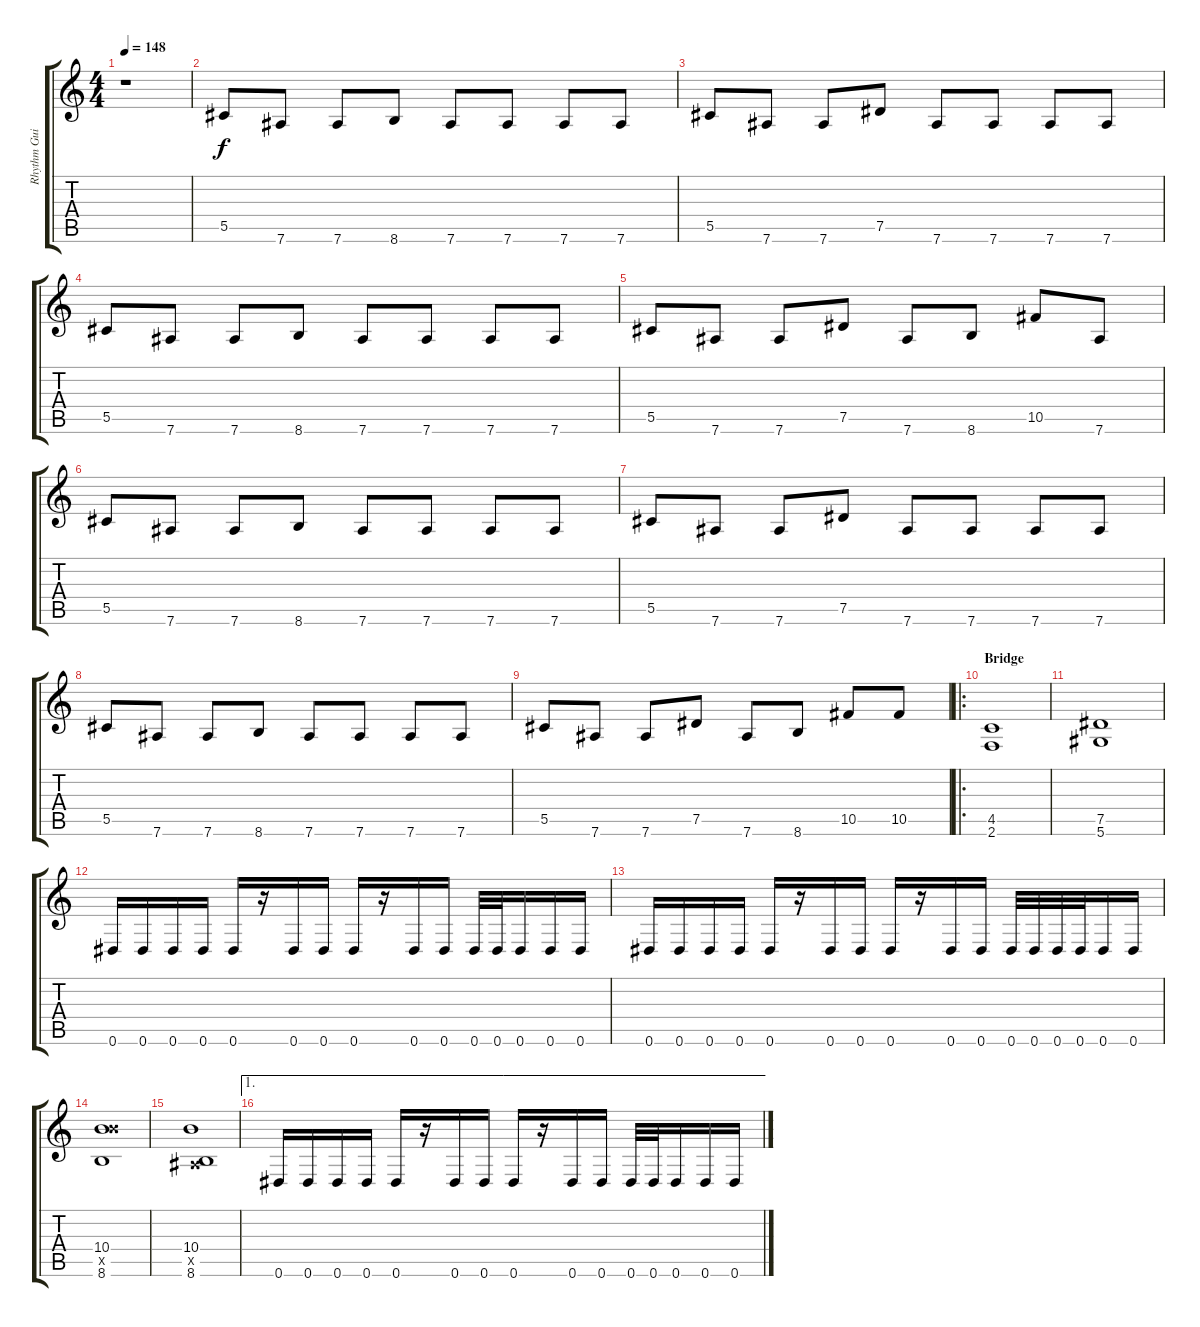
\track ("Rhythm Guitar" "Rhythm Gui") {instrument distortionguitar}
\staff {score tabs}
\tuning (Eb4 Bb3 Gb3 Db3 Ab2 Eb2) {hide}
\ts (4 4)
\tempo 148
\clef g2
\ks c
r.1{dy f} |
5.5.8 7.6.8 7.6.8 8.6.8 7.6.8 7.6.8 7.6.8 7.6.8 |
5.5.8 7.6.8 7.6.8 7.5.8 7.6.8 7.6.8 7.6.8 7.6.8 |
5.5.8 7.6.8 7.6.8 8.6.8 7.6.8 7.6.8 7.6.8 7.6.8 |
5.5.8 7.6.8 7.6.8 7.5.8 7.6.8 8.6.8 10.5.8 7.6.8 |
5.5.8 7.6.8 7.6.8 8.6.8 7.6.8 7.6.8 7.6.8 7.6.8 |
5.5.8 7.6.8 7.6.8 7.5.8 7.6.8 7.6.8 7.6.8 7.6.8 |
5.5.8 7.6.8 7.6.8 8.6.8 7.6.8 7.6.8 7.6.8 7.6.8 |
5.5.8 7.6.8 7.6.8 7.5.8 7.6.8 8.6.8 10.5.8 10.5.8 |
\ro
\section ("" "Bridge")
(4.5 2.6).1 |
(7.5 5.6).1 |
0.6.16 0.6.16 0.6.16 0.6.16 0.6.16 r.16 0.6.16 0.6.16 0.6.16 r.16 0.6.16 0.6.16 0.6.32 0.6.32 0.6.16 0.6.16 0.6.16 |
0.6.16 0.6.16 0.6.16 0.6.16 0.6.16 r.16 0.6.16 0.6.16 0.6.16 r.16 0.6.16 0.6.16 0.6.32 0.6.32 0.6.32 0.6.32 0.6.16 0.6.16 |
(10.4 15.5{x} 8.6).1 |
(10.4 2.5{x} 8.6).1 |
\ae 1
0.6.16 0.6.16 0.6.16 0.6.16 0.6.16 r.16 0.6.16 0.6.16 0.6.16 r.16 0.6.16 0.6.16 0.6.32 0.6.32 0.6.16 0.6.16 0.6.16
